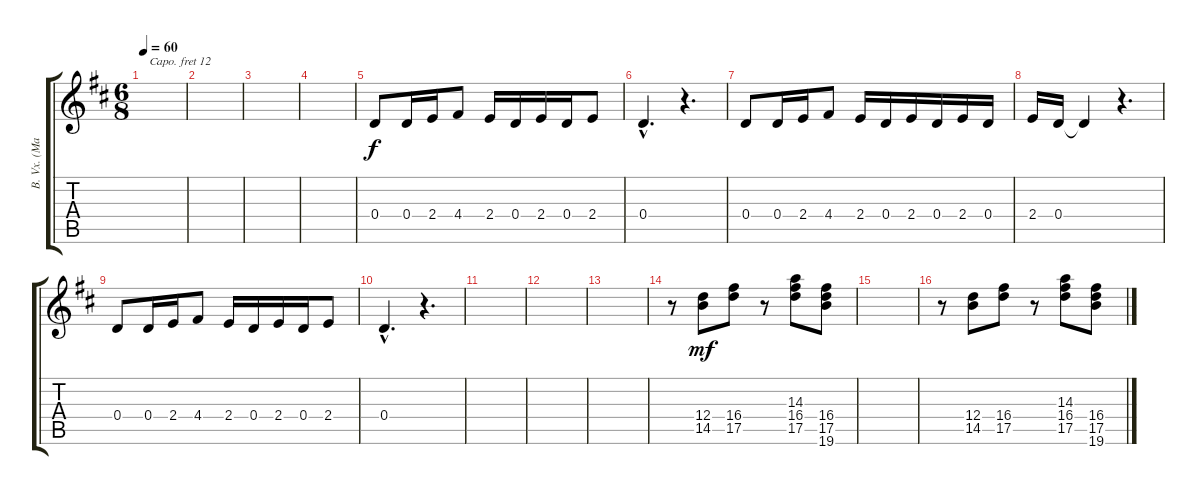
\track ("B. Vx. (Male + Female)" "B. Vx. (Ma") {instrument recorder}
\staff {score tabs}
\capo 12
\tuning (E4 B3 G3 D3 A2 E2) {hide}
\ts (6 8)
\tempo 60
\clef g2
\ks bminor
|
|
|
|
0.4.8 0.4.16 2.4.16 4.4.8 2.4.16 0.4.16 2.4.16 0.4.16 2.4.8 |
0.4{hac}.4{d} r.4{d} |
0.4.8 0.4.16 2.4.16 4.4.8 2.4.16 0.4.16 2.4.16 0.4.16 2.4.16 0.4.16 |
2.4.16 0.4.16 0.4{t}.4 r.4{d} |
0.4.8 0.4.16 2.4.16 4.4.8 2.4.16 0.4.16 2.4.16 0.4.16 2.4.8 |
0.4{hac}.4{d} r.4{d} |
|
|
|
r.8 (12.4 14.5).8{dy mf} (16.4 17.5).8 r.8 (14.3 16.4 17.5).8 (16.4 17.5 19.6).8 |
|
r.8 (12.4 14.5).8 (16.4 17.5).8 r.8 (14.3 16.4 17.5).8 (16.4 17.5 19.6).8
